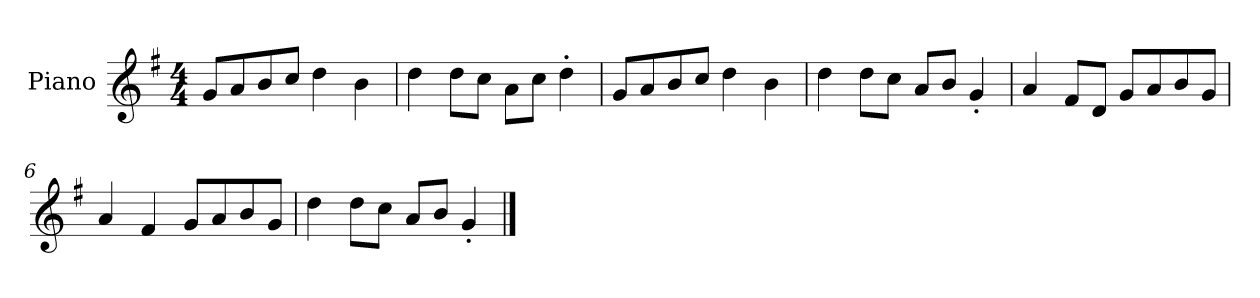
**kern
*part1
*staff1
*I"Piano
*I'P-no
*clefG2
*k[f#]
*M4/4
*MM90
=1
8g/L
8a/
8b/
8cc/J
4dd\
4b\
=2
4dd\
8dd\L
8cc\J
8a\L
8cc\J
4dd'\
=3
8g/L
8a/
8b/
8cc/J
4dd\
4b\
=4
4dd\
8dd\L
8cc\J
8a/L
8b/J
4g'/
=5
4a/
8f#/L
8d/J
8g/L
8a/
8b/
8g/J
=6
4a/
4f#/
8g/L
8a/
8b/
8g/J
!!LO:LB:g=z
=7
4dd\
8dd\L
8cc\J
8a/L
8b/J
4g'/
==
*-
